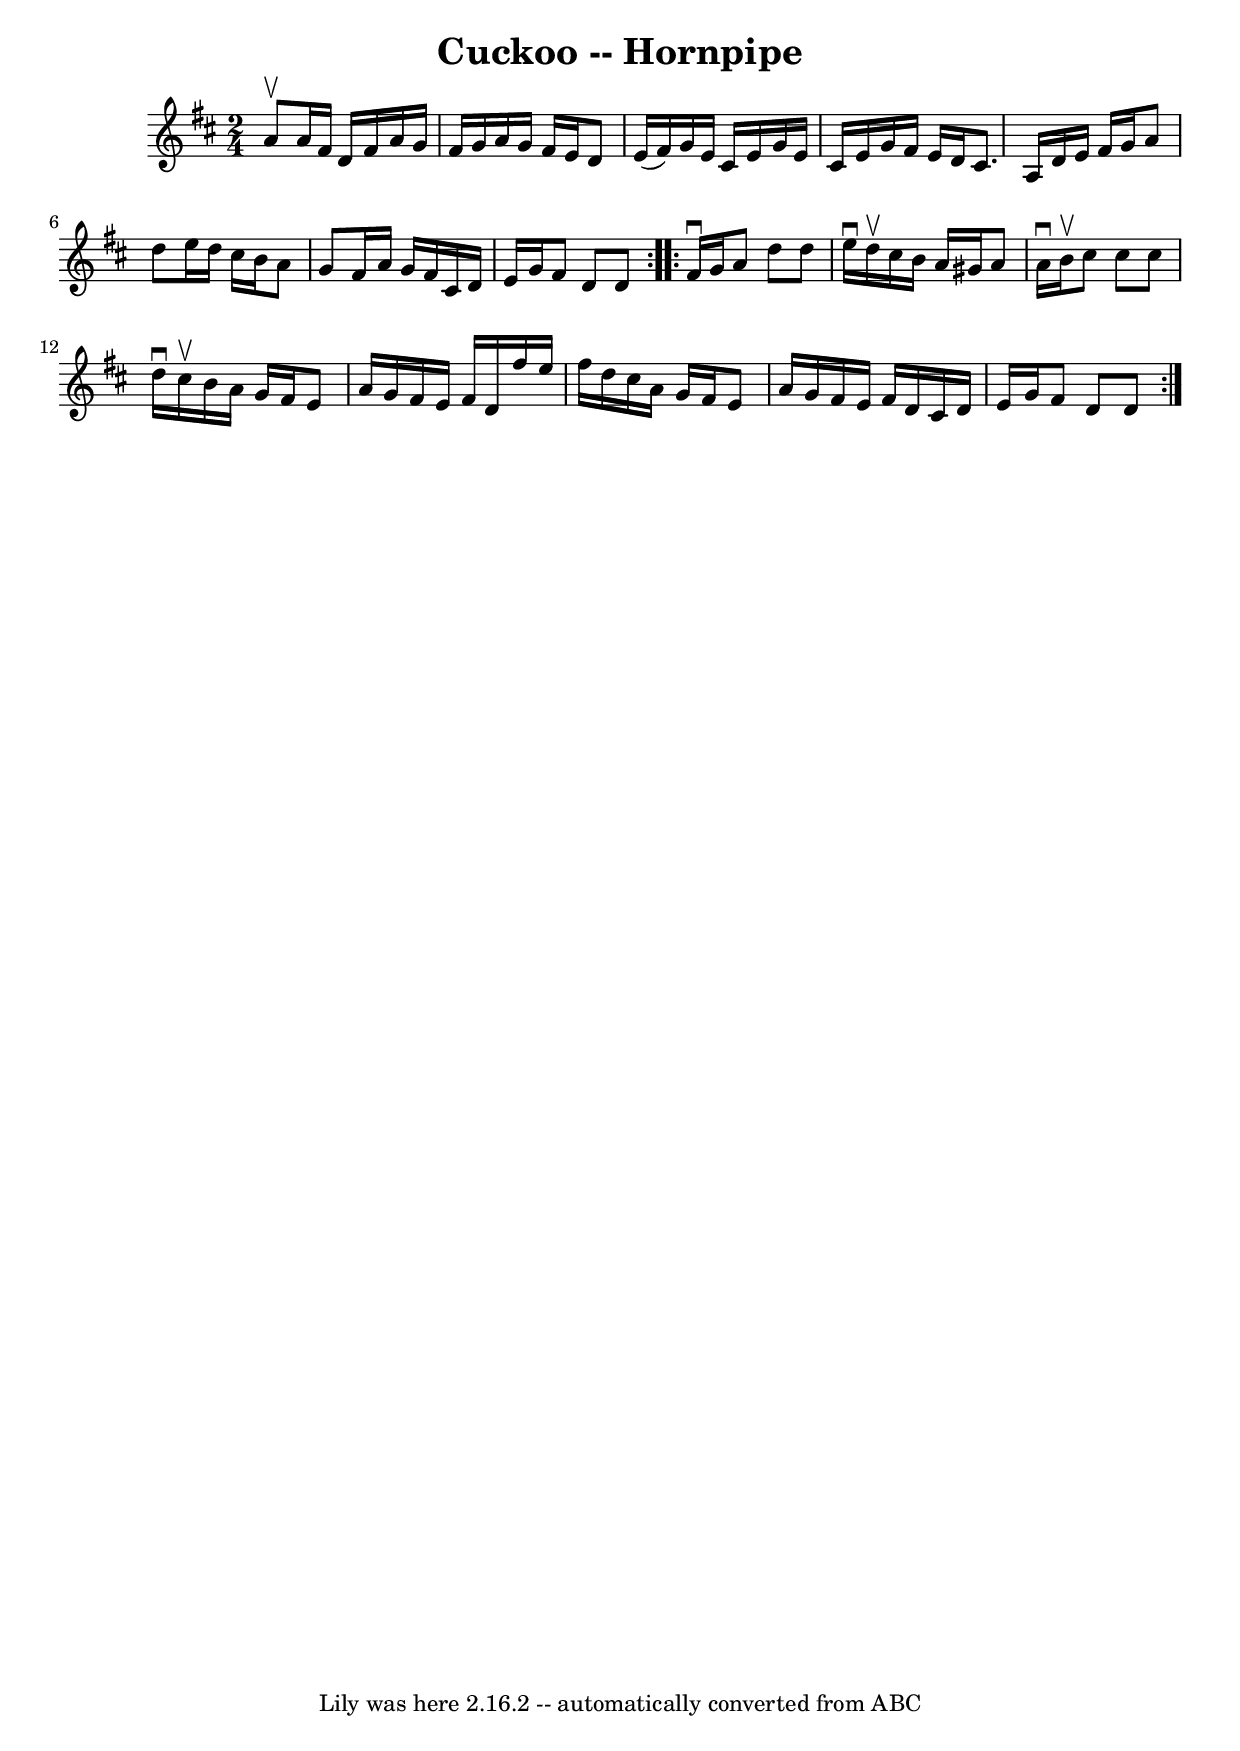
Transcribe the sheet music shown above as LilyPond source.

\version "2.7.40"
\include "Mammoth.ily"
\header {
	%% book = "Cole's 1000 Fiddle Tunes"
	crossRefNumber = "1"
	footnotes = ""
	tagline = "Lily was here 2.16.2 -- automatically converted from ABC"
	title = "Cuckoo -- Hornpipe"
}
voicedefault =  {


\repeat volta 2 {
\time 2/4 \key d \major a'8^\upbow |
 a'16 fis'16 d'16    
fis'16 a'16 g'16 fis'16 g'16  |
 a'16 g'16 fis'16    
e'16 d'8 e'16 (fis'16) |
 g'16 e'16 cis'16 e'16    
g'16 e'16 cis'16 e'16  |
 g'16 fis'16 e'16 d'16    
cis'8. a16  |
 d'16 e'16 fis'16 g'16 a'8 d''8  
|
 e''16 d''16 cis''16 b'16 a'8 g'8  |
 fis'16   
 a'16 g'16 fis'16 cis'16 d'16 e'16 g'16  |
 fis'8    
d'8 d'8  }     \repeat volta 2 { fis'16^\downbow g'16  |
 a'8   
 d''8 d''8 e''16^\downbow d''16^\upbow |
 cis''16 b'16    
a'16 gis'16 a'8 a'16^\downbow b'16^\upbow |
 cis''8    
cis''8 cis''8 d''16^\downbow cis''16^\upbow |
 b'16 a'16   
 g'16 fis'16 e'8 a'16 g'16  |
 fis'16 e'16 fis'16   
 d'16 fis''16 e''16 fis''16 d''16  |
 cis''16 a'16    
g'16 fis'16 e'8 a'16 g'16  |
 fis'16 e'16 fis'16    
d'16 cis'16 d'16 e'16 g'16  |
 fis'8 d'8 d'8  }   
}

\score{
    <<

	\context Staff="default"
	{
	    \voicedefault 
	}

    >>
	\layout {
	}
	\midi {}
}
